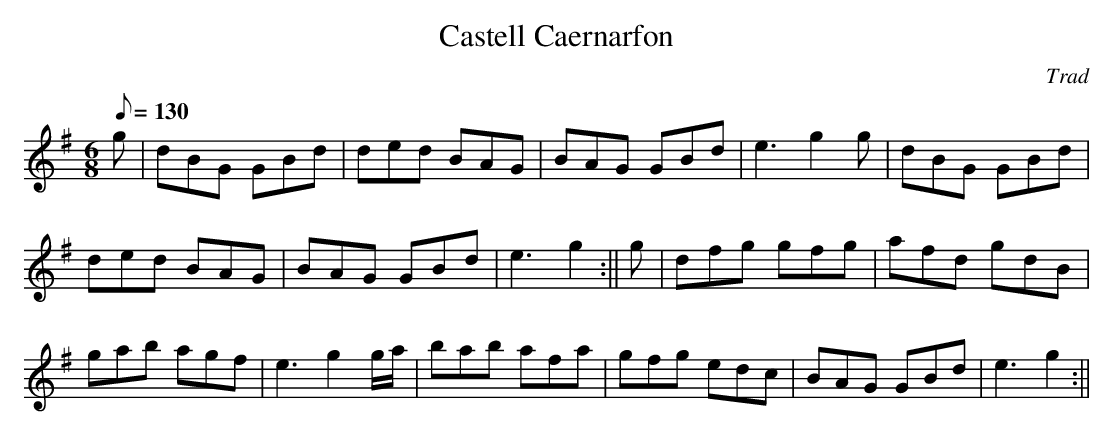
X:1
T:Castell Caernarfon
M:6/8
L:1/8
Q:130
C:Trad
K:G
g|dBG GBd|ded BAG|BAG GBd|e3g2g|dBG GBd|!
ded BAG|BAG GBd|e3 g2:||
g|dfg gfg|afd gdB|!
gab agf|e3g2g/a/|bab afa|gfg edc|BAG GBd|e3g2:||
